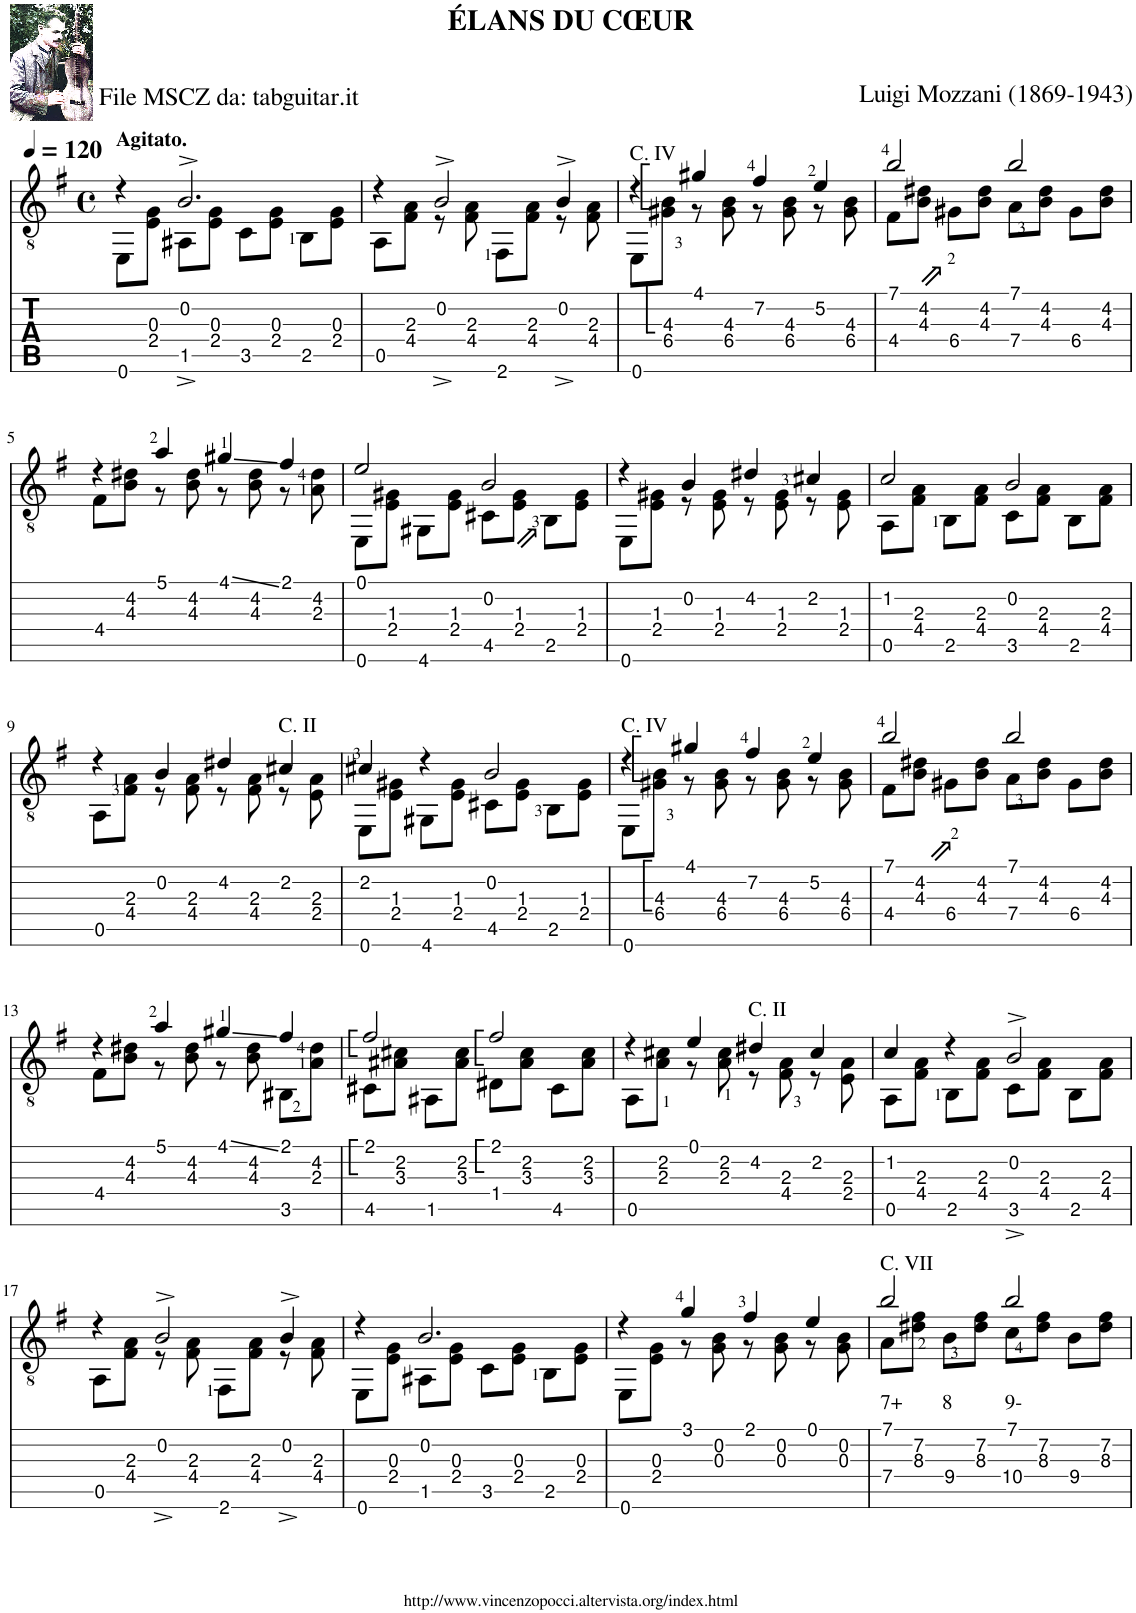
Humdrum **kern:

**kern	**kern
*part1	*part1
*staff2	*staff1
*I"Guitar	*
*I'Guit.	*
*stria6	*
*	*clefGv2
*k[f#]	*k[f#]
*M4/4	*M4/4
*met(c)	*met(c)
*MM120	*MM120
=1	=1
*^	*^
!	!	!LO:TX:a:B:t=Agitato.	!
4r	8EEL	4r	8EE\L
.	8E\ 8G\J	.	8E\ 8G\J
2.B^	8AA#L	2.B^/	8AA#X\L
.	8E\ 8G\J	.	8E\ 8G\J
.	8CL	.	8C\L
.	8E\ 8G\J	.	8E\ 8G\J
.	8BBL	.	8BB\L
.	8E\ 8G\J	.	8E\ 8G\J
=2	=2	=2	=2
4r	8AAL	4r	8AA\L
.	8F#\ 8A\J	.	8F#\ 8A\J
2B^	8r	2B^/	8r
.	8F# 8A	.	8F#\ 8A\
.	8FF#L	.	8FF#\L
.	8F#\ 8A\J	.	8F#\ 8A\J
4B^	8r	4B^/	8r
.	8F# 8A	.	8F#\ 8A\
=3	=3	=3	=3
!	!	!LO:TX:a:t=C. IV	!
4r	8EEL	4r	8EE\L
.	8G#\ 8B\J	.	8G#X\ 8B\J
4g#	8r	4g#X/	8r
.	8G# 8B	.	8G#\ 8B\
4f#	8r	4f#/	8r
.	8G# 8B	.	8G#\ 8B\
4e	8r	4e/	8r
.	8G# 8B	.	8G#\ 8B\
=4	=4	=4	=4
2b	8F#L	2b/	8F#\L
!	!	!	!LO:TX:b:B:t=⇗
.	8B\ 8d#\J	.	8B\ 8d#X\J
.	8G#L	.	8G#X\L
.	8B\ 8d#\J	.	8B\ 8d#\J
2b	8AL	2b/	8A\L
.	8B\ 8d#\J	.	8B\ 8d#\J
.	8G#L	.	8G#\L
.	8B\ 8d#\J	.	8B\ 8d#\J
!!LO:LB:g=z	!!
=5	=5	=5	=5
4r	8F#L	4r	8F#\L
.	8B\ 8d#\J	.	8B\ 8d#X\J
4a	8r	4a/	8r
.	8B 8d#	.	8B\ 8d#\
4g#	8r	4g#X/	8r
.	8B 8d#	.	8B\ 8d#\
4f#	8r	4f#/	8r
.	8A 8d#	.	8A\ 8d#\
=6	=6	=6	=6
2e	8EEL	2e/	8EE\L
.	8E\ 8G#\J	.	8E\ 8G#X\J
.	8GG#L	.	8GG#X\L
.	8E\ 8G#\J	.	8E\ 8G#\J
2B	8C#L	2B/	8C#X\L
!	!	!	!LO:TX:b:B:t=⇗
.	8E\ 8G#\J	.	8E\ 8G#\J
.	8BBL	.	8BB\L
.	8E\ 8G#\J	.	8E\ 8G#\J
=7	=7	=7	=7
4r	8EEL	4r	8EE\L
.	8E\ 8G#\J	.	8E\ 8G#X\J
4B	8r	4B/	8r
.	8E 8G#	.	8E\ 8G#\
4d#	8r	4d#X/	8r
.	8E 8G#	.	8E\ 8G#\
4c#	8r	4c#X/	8r
.	8E 8G#	.	8E\ 8G#\
=8	=8	=8	=8
2c	8AAL	2c/	8AA\L
.	8F#\ 8A\J	.	8F#\ 8A\J
.	8BBL	.	8BB\L
.	8F#\ 8A\J	.	8F#\ 8A\J
2B	8CL	2B/	8C\L
.	8F#\ 8A\J	.	8F#\ 8A\J
.	8BBL	.	8BB\L
.	8F#\ 8A\J	.	8F#\ 8A\J
!!LO:LB:g=z	!!
=9	=9	=9	=9
4r	8AAL	4r	8AA\L
.	8F#\ 8A\J	.	8F#\ 8A\J
4B	8r	4B/	8r
.	8F# 8A	.	8F#\ 8A\
4d#	8r	4d#X/	8r
.	8F# 8A	.	8F#\ 8A\
!	!	!LO:TX:a:t=C. II	!
4c#	8r	4c#X/	8r
.	8E 8A	.	8E\ 8A\
=10	=10	=10	=10
4c#	8EEL	4c#X/	8EE\L
.	8E\ 8G#\J	.	8E\ 8G#X\J
4r	8GG#L	4r	8GG#X\L
.	8E\ 8G#\J	.	8E\ 8G#\J
2B	8C#L	2B/	8C#X\L
.	8E\ 8G#\J	.	8E\ 8G#\J
.	8BBL	.	8BB\L
.	8E\ 8G#\J	.	8E\ 8G#\J
=11	=11	=11	=11
!	!	!LO:TX:a:t=C. IV	!
4r	8EEL	4r	8EE\L
.	8G#X\ 8B\J	.	8G#X\ 8B\J
4g#X	8r	4g#X/	8r
.	8G# 8B	.	8G#\ 8B\
4f#	8r	4f#/	8r
.	8G# 8B	.	8G#\ 8B\
4e	8r	4e/	8r
.	8G# 8B	.	8G#\ 8B\
=12	=12	=12	=12
2b	8F#L	2b/	8F#\L
!	!	!	!LO:TX:b:B:t=⇗
.	8B\ 8d#X\J	.	8B\ 8d#X\J
.	8G#XL	.	8G#X\L
.	8B\ 8d#\J	.	8B\ 8d#\J
2b	8AL	2b/	8A\L
.	8B\ 8d#\J	.	8B\ 8d#\J
.	8G#L	.	8G#\L
.	8B\ 8d#\J	.	8B\ 8d#\J
!!LO:LB:g=z	!!
=13	=13	=13	=13
4r	8F#L	4r	8F#\L
.	8B\ 8d#X\J	.	8B\ 8d#X\J
4a	8r	4a/	8r
.	8B 8d#	.	8B\ 8d#\
4g#X	8r	4g#X/	8r
.	8B 8d#	.	8B\ 8d#\
4f#	8BB#L	4f#/	8BB#X\L
.	8A\ 8d#\J	.	8A\ 8d#\J
=14	=14	=14	=14
2f#	8C#L	2f#/	8C#X\L
.	8A#\ 8c#\J	.	8A#X\ 8c#X\J
.	8AA#L	.	8AA#X\L
.	8A#\ 8c#\J	.	8A#\ 8c#\J
2f#	8D#L	2f#/	8D#X\L
.	8A#\ 8c#\J	.	8A#\ 8c#\J
.	8C#L	.	8C#\L
.	8A#\ 8c#\J	.	8A#\ 8c#\J
=15	=15	=15	=15
4r	8AAL	4r	8AA\L
.	8A\ 8c#\J	.	8A\ 8c#X\J
4e	8r	4e/	8r
.	8A 8c#	.	8A\ 8c#\
!	!	!LO:TX:a:t=C. II	!
4d#	8r	4d#X/	8r
.	8F# 8A	.	8F#\ 8A\
4c#	8r	4c#/	8r
.	8E 8A	.	8E\ 8A\
=16	=16	=16	=16
4c	8AAL	4c/	8AA\L
.	8F#\ 8A\J	.	8F#\ 8A\J
4r	8BBL	4r	8BB\L
.	8F#\ 8A\J	.	8F#\ 8A\J
2B^	8CL	2B^/	8C\L
.	8F#\ 8A\J	.	8F#\ 8A\J
.	8BBL	.	8BB\L
.	8F#\ 8A\J	.	8F#\ 8A\J
!!LO:LB:g=z	!!
=17	=17	=17	=17
4r	8AAL	4r	8AA\L
.	8F#\ 8A\J	.	8F#\ 8A\J
2B^	8r	2B^/	8r
.	8F# 8A	.	8F#\ 8A\
.	8FF#L	.	8FF#\L
.	8F#\ 8A\J	.	8F#\ 8A\J
4B^	8r	4B^/	8r
.	8F# 8A	.	8F#\ 8A\
=18	=18	=18	=18
4r	8EEL	4r	8EE\L
.	8E\ 8G\J	.	8E\ 8G\J
2.B	8AA#L	2.B/	8AA#X\L
.	8E\ 8G\J	.	8E\ 8G\J
.	8CL	.	8C\L
.	8E\ 8G\J	.	8E\ 8G\J
.	8BBL	.	8BB\L
.	8E\ 8G\J	.	8E\ 8G\J
=19	=19	=19	=19
4r	8EEL	4r	8EE\L
.	8E\ 8G\J	.	8E\ 8G\J
4g	8r	4g/	8r
.	8G 8B	.	8G\ 8B\
4f#	8r	4f#/	8r
.	8G 8B	.	8G\ 8B\
4e	8r	4e/	8r
.	8G 8B	.	8G\ 8B\
=20	=20	=20	=20
!	!	!LO:TX:a:t=C. VII	!
!LO:TX:a:t=7+	!	!	!
2b	8AL	2b/	8A\L
.	8d#\ 8f#\J	.	8d#X\ 8f#\J
!	!LO:TX:a:t=8	!	!
.	8BL	.	8B\L
.	8d#\ 8f#\J	.	8d#\ 8f#\J
!LO:TX:a:t=9-	!	!	!
2b	8cL	2b/	8c\L
.	8d#\ 8f#\J	.	8d#\ 8f#\J
.	8BL	.	8B\L
.	8d#\ 8f#\J	.	8d#\ 8f#\J
*v	*v	*	*
*	*v	*v
=	=
*-	*-
